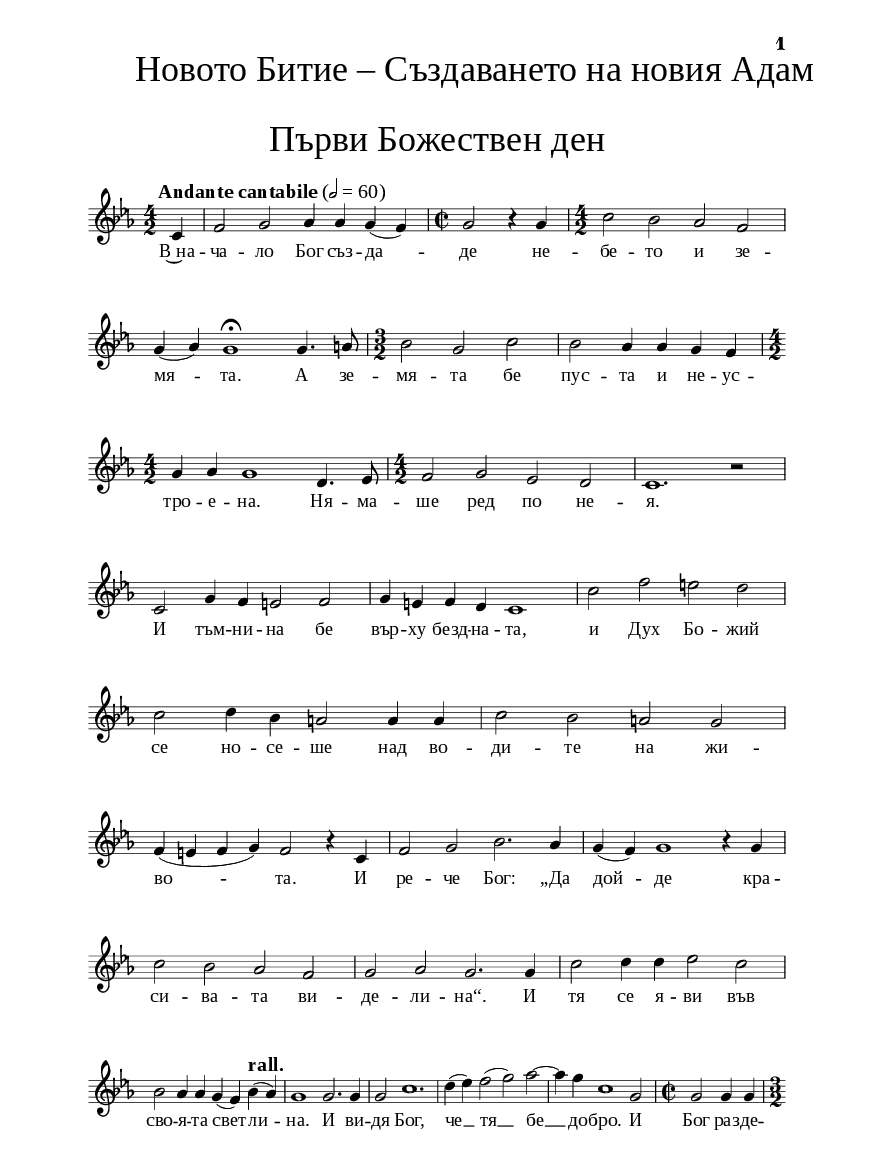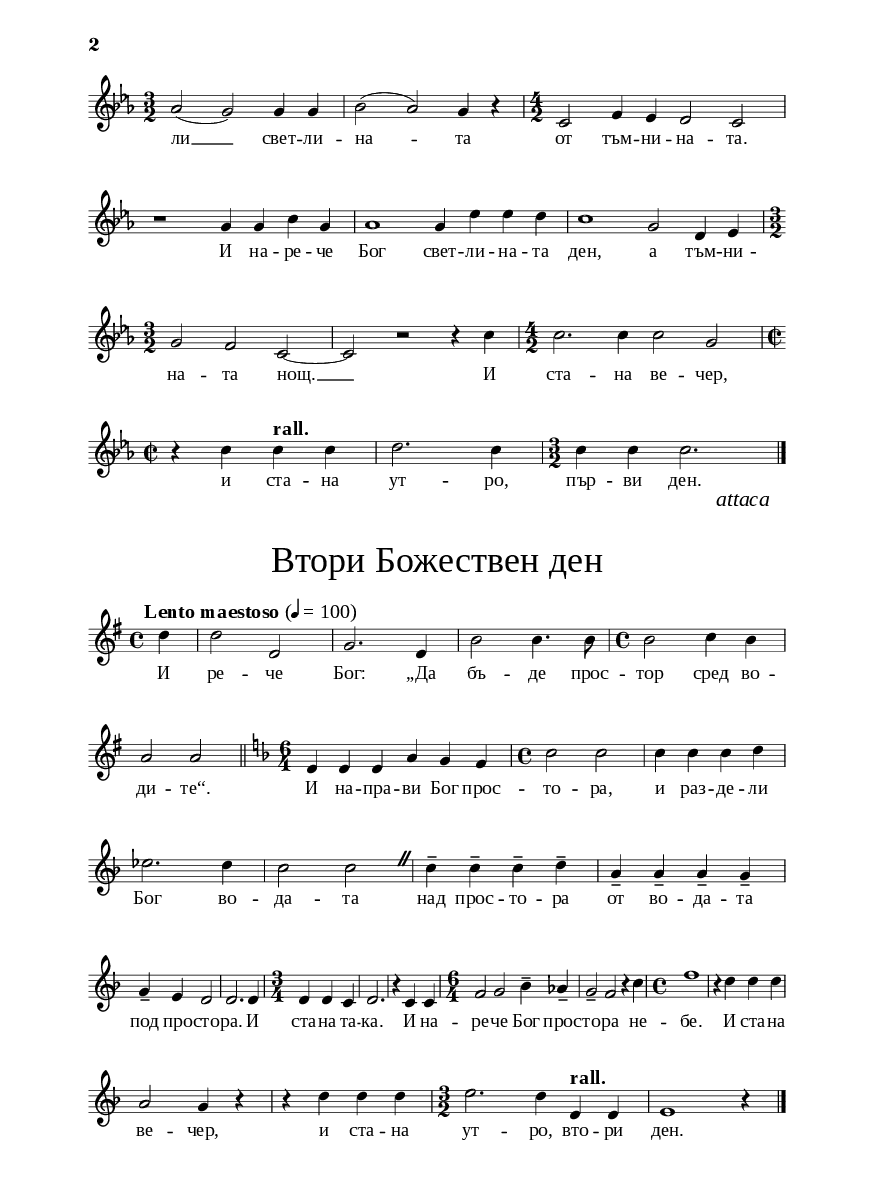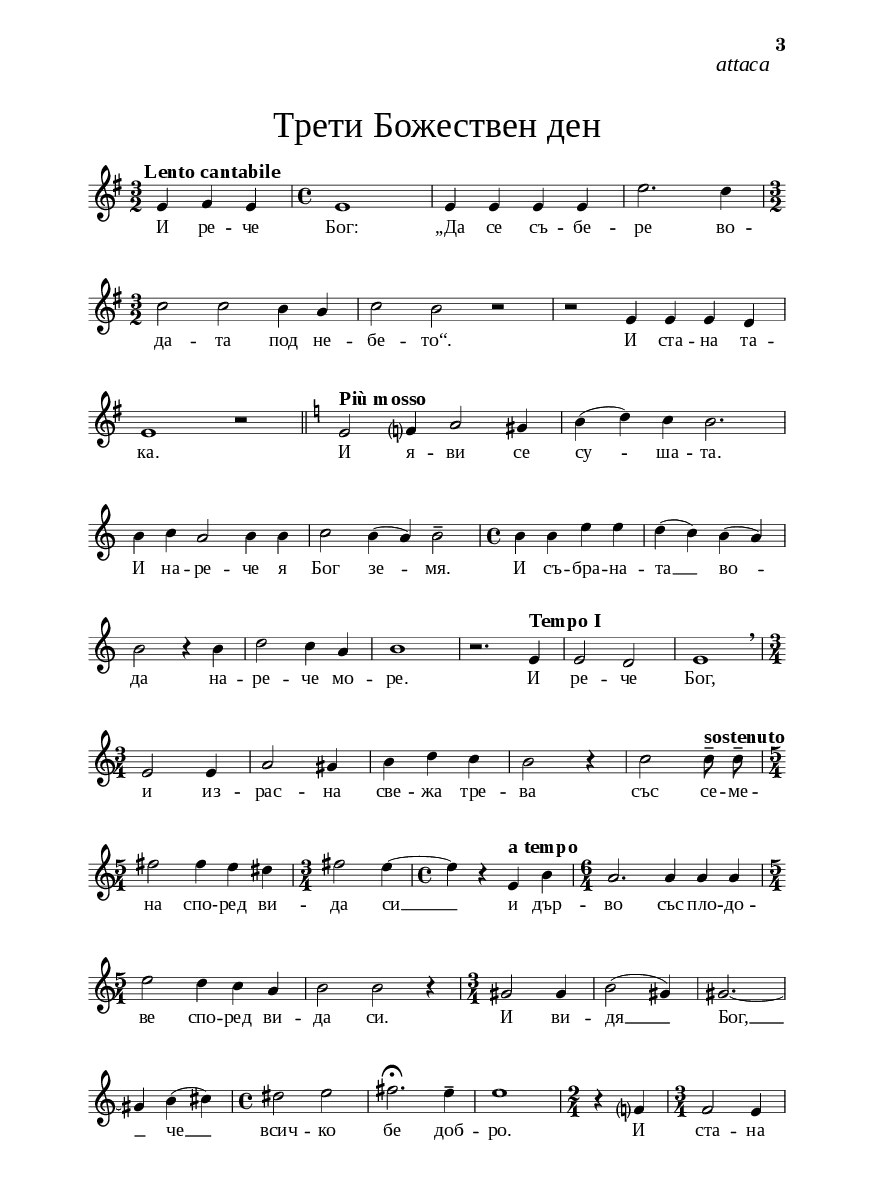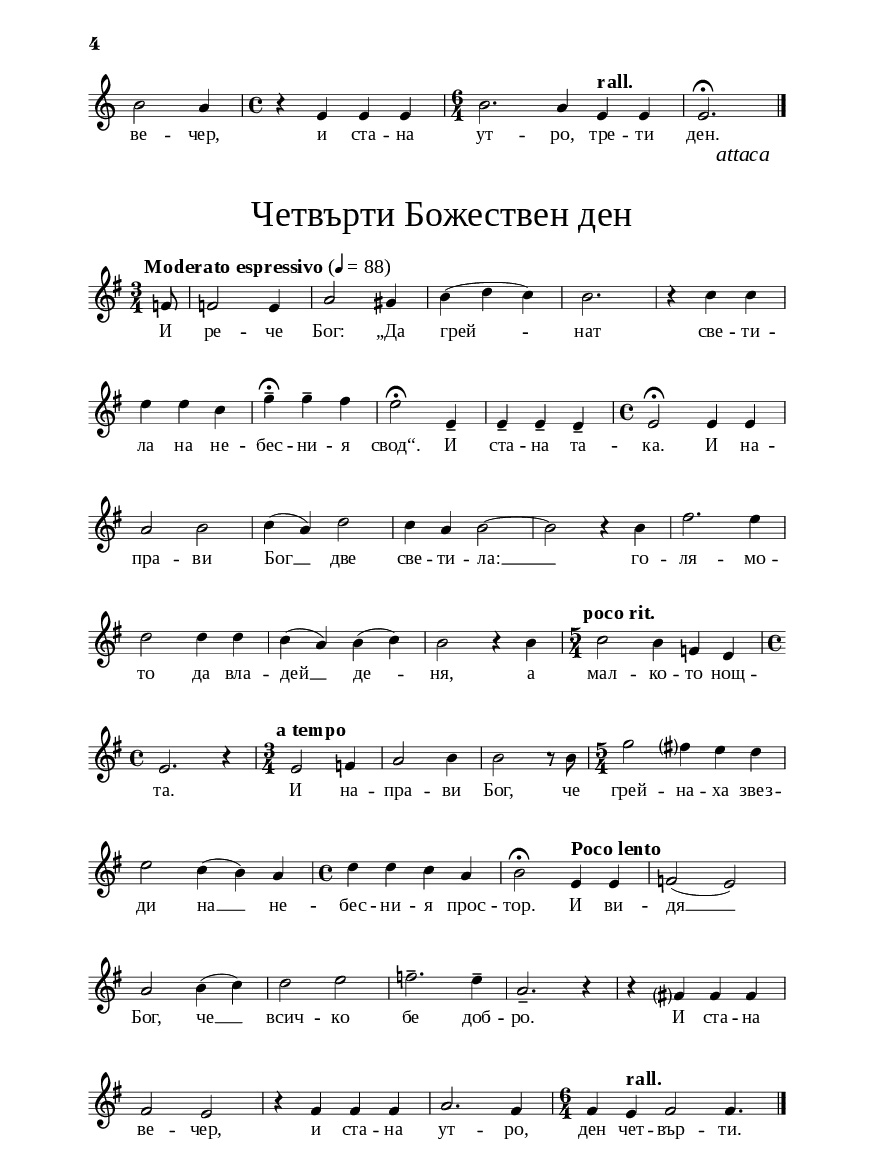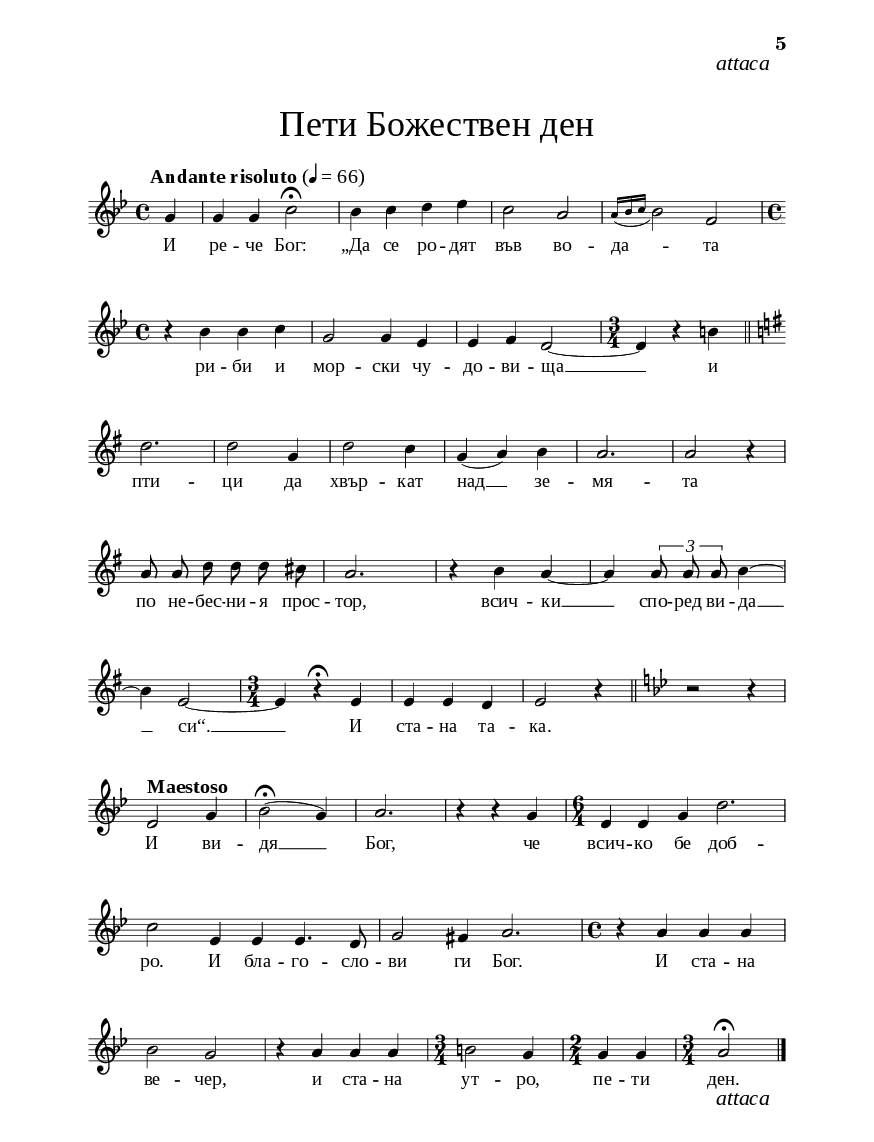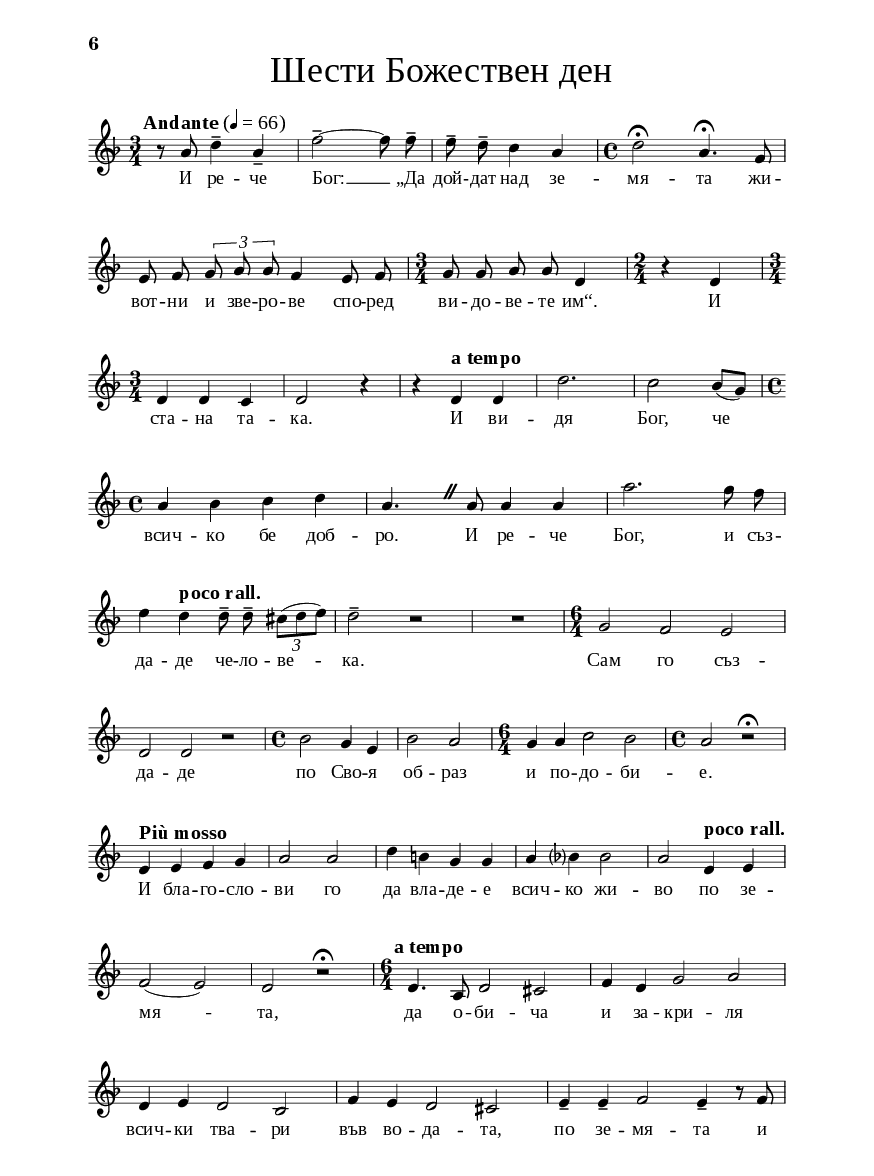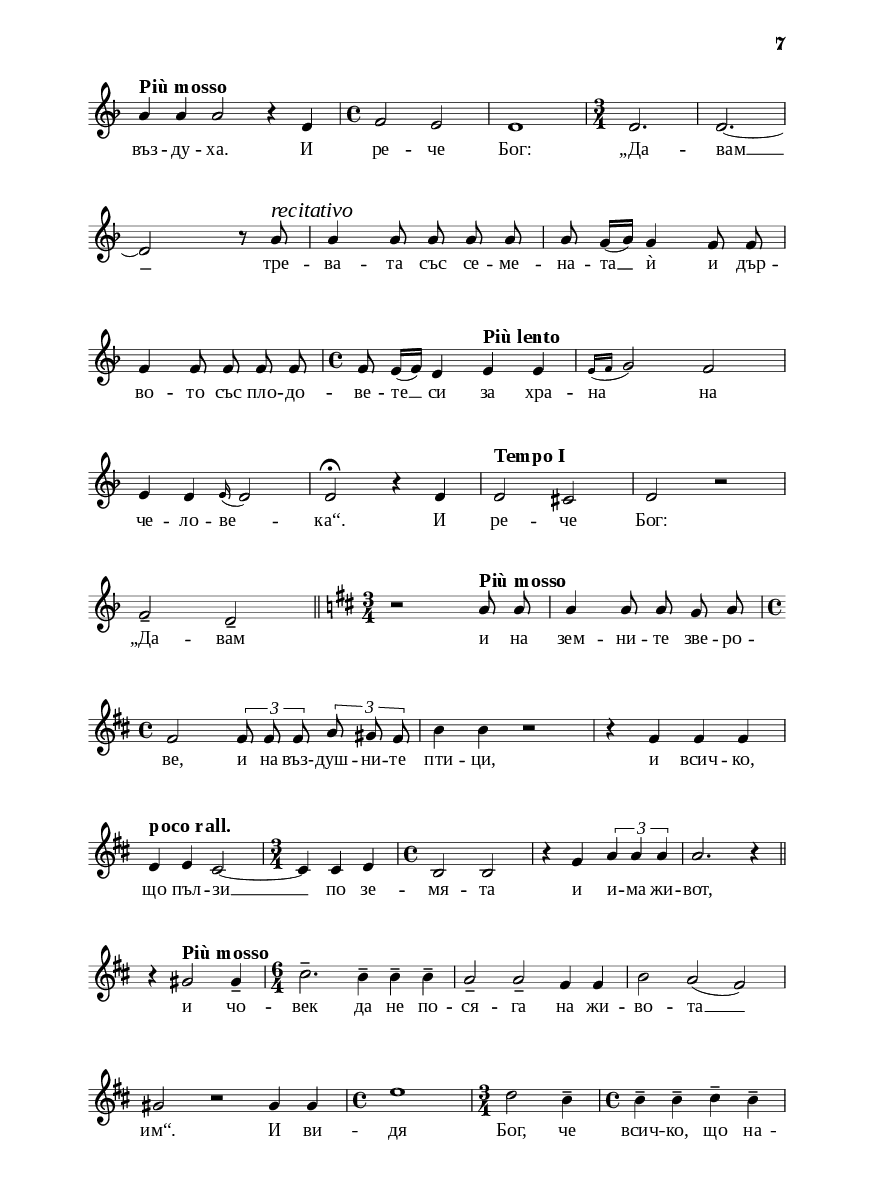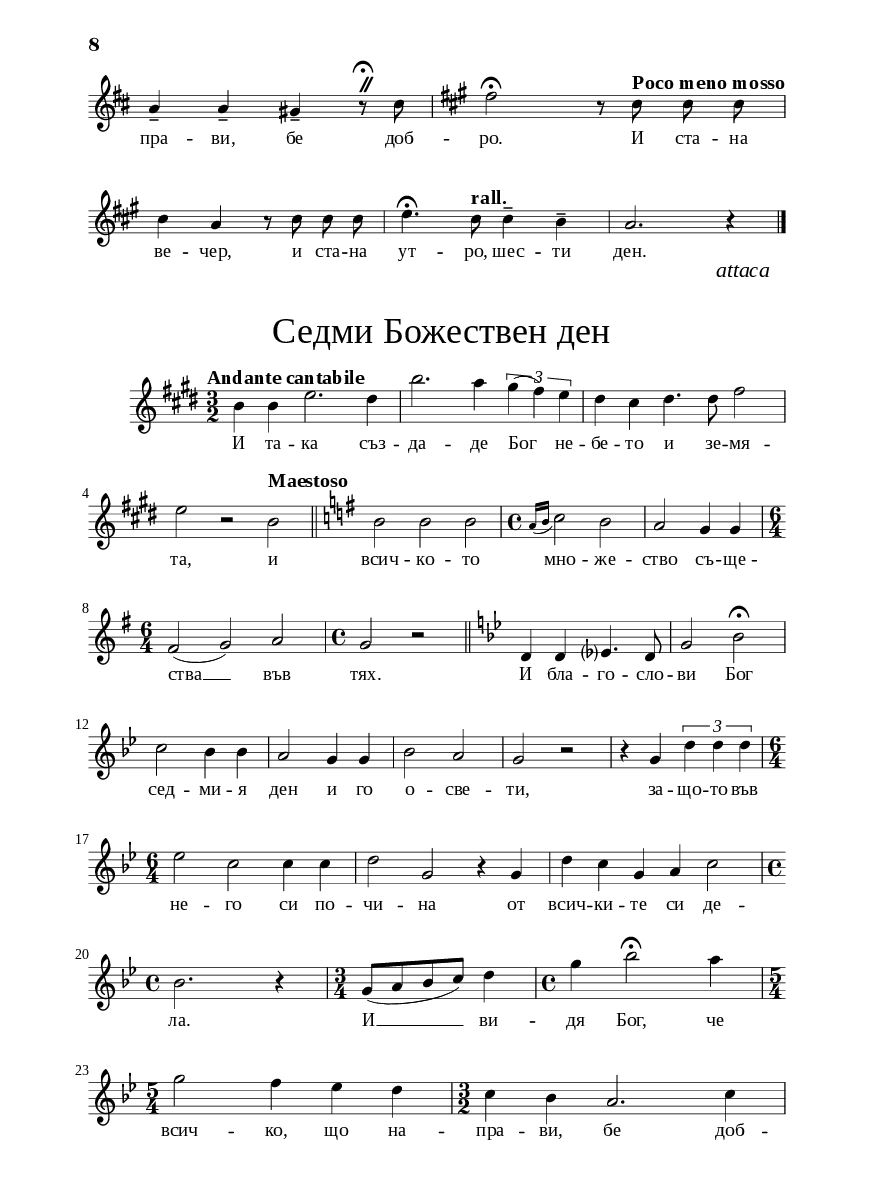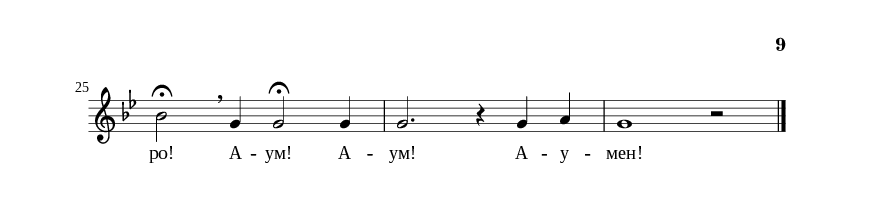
\version "2.24.4"

% include paper part and global functions
\include "include/globals.ily"

\bookpart {
  \label #'ref191
  \tocItem \markup "Новото Битие"
  \label #'ref191_1
  \tocItem \markup "     Първи Божествен ден"
  \include "include/bookpart-paper.ily"
  \markup \center-column \normal-text \fontsize #6.5 {
    \center-align
    \line { \with-link #'ref_desc_18 "     Новото Битие – Създаването на новия Адам" }
    \center-align

    \vspace #-0.1
    \center-align

    \vspace #-0.1
    \center-align
    \hspace #5.1

    \center-align
    \line \fontsize #-3 { " " }
  }
  \score {
      \layout {
        indent = 0.0\cm % remove first line indentation
        ragged-last = ##f % do spread last line to fill the whole space
        \override Staff.BarLine.thick-thickness = #4 %make the end and repeat bars thiner
        \override Score.VoltaBracket.font-size = #-1.7 % make the repeat number fontsize smaller
        

        \context {
          \Score
          \omit BarNumber %remove bar numbers
          \override KeySignature.X-offset = #-1.2 % decrease keysigniture offset
          \override TimeSignature.X-offset = #-1.8 % decrease time signiture offset
          \override MetronomeMark.font-size = #1.5 % increase the tempo fontsize
          \override TupletNumber.font-size = #0.4 % increase the triol number

        } % context

        \context {
          % change staff size
          \Staff
          fontSize = #+0 % affects notes size only
          \override StaffSymbol.staff-space = #(magstep -3)
          \override StaffSymbol.thickness = #0.5
          \override BarLine.hair-thickness = #1
          %\override StaffSymbol.ledger-line-thickness = #'(0 . 0)
        }

        \context {
          % adjust space between staff and lyrics and between the two lyric lines
          \Lyrics
          \override VerticalAxisGroup.nonstaff-relatedstaff-spacing = #'((padding . 1))
          \override VerticalAxisGroup.nonstaff-nonstaff-spacing = #'((minimum-distance . 2))
          includeGraceNotes = ##t
        }
      } % layout

    \new Voice \absolute {
      \clef treble
      \key c \minor
      \time 4/2
      \tempoFunc "Andante cantabile" 2 "60"
      \autoBeamOff
      \partial 4
      c'4 | f'2 g'2
      as'4 as'4 g'4 ( f'4 ) | \time 2/2 g'2 r4 g'4 | % 3
      \time 4/2 c''2 bes'2 as'2 f'2 \break | % 4
      g'4 ( as'4 ) g'1 \fermata g'4. a'8 | % 5
      \time 3/2  bes'2 g'2 c''2 | % 6
      bes'2 as'4 as'4 g'4 f'4 \break | % 7
      \time 4/2  g'4 as'4 g'1 d'4. es'8 | % 8
      \time 4/2  f'2 g'2 es'2 d'2 | % 9
      c'1. r2 \break |
      c'2 g'4 f'4 e'2 f'2 | % 11
      g'4 e'4 f'4 d'4 c'1 | % 12
      c''2 f''2 e''2 d''2 \break | % 13
      c''2 d''4 bes'4 a'2 a'4 a'4 | % 14
      c''2 bes'2 a'2 g'2 \break | % 15
      f'4 ( e'4 f'4 g'4 ) f'2 r4 c'4 | % 16
      f'2 g'2 bes'2. as'4 | % 17
      g'4 ( f'4 ) g'1 r4 g'4 \break | % 18
      c''2 bes'2 as'2 f'2 | % 19
      g'2 as'2 g'2. g'4 |
      c''2 d''4 d''4 es''2 c''2 \break | % 21
      bes'2 as'4 as'4 g'4 ( f'4 )  \tempo "rall." bes'4( as'4 )
      | % 22
      g'1 g'2. g'4 | % 23
      g'2 c''1.  | % 24
      d''4 ( es''4 ) f''2 ( g''2 ) as''2 ~ | % 25
      as''4 g''4 c''1 g'2 | % 26
      \time 2/2  g'2 g'4 g'4 \break | % 27
      \time 3/2  as'2 ( g'2 ) g'4 g'4 | % 28
      bes'2 ( as'2 ) g'4 r4 | % 29
      \time 4/2  c'2 f'4 es'4 d'2 c'2 \break |
      r1 g'4 g'4 c''4 g'4 | % 31
      as'1 g'4 es''4 es''4 d''4 | % 32
      c''1 g'2 d'4 es'4 \break | % 33
      \time 3/2  g'2 f'2 c'2 ~ | % 34
      c'2 r2 r4 c''4 | % 35
      \time 4/2  c''2. c''4 c''2 g'2 \break | % 36
      \time 2/2  r4 c''4 \tempo "rall."  c''4c''4 | % 37
      d''2. c''4 | % 38
      \time 3/2 c''4 c''4 c''2. \bar "|."
    }

    \addlyrics {
      В~на -- ча --
      ло Бог съз -- да -- де не -- бе -- то и зе --
      мя -- та. А зе -- мя -- та бе пус -- та и не
      -- ус -- тро -- е -- на. Ня -- ма -- ше ред по
      не -- я. И тъм -- ни -- на бе вър -- ху безд --
      на -- та, и Дух Бо -- жий се но -- се -- ше
      над во -- ди -- те на жи -- во -- та. И ре --
      че Бог: „Да дой -- де кра -- си -- ва -- та ви
      -- де -- ли -- на“. И тя се я -- ви във сво --
      я -- та свет -- ли -- на. И ви -- дя Бог, че __
      тя __ бе __ до -- бро. И Бог раз -- де -- ли __ свет --
      ли -- на -- та от тъм -- ни -- на -- та. И на --
      ре -- че Бог свет -- ли -- на -- та ден, а тъм
      -- ни -- на -- та нощ. __ И ста -- на ве -- чер, и
      ста -- на ут -- ро, пър -- ви ден.}

      \header {
        title = \titleFunc #'ref_desc_18 "Първи Божествен ден" "Părvi Božestven den"
      }

      \midi{}

    } % score

    \markup \raise #4.5 \override #'(baseline-skip . 2) {
      \column {
        \fill-line \huge \italic { "" "" \concat {"attaca" "   " }}
      }
    }

    \label #'ref192
    \tocItem \markup "     Втори Божествен ден"
    \include "include/bookpart-paper.ily"
    \score {
      \layout {
        indent = 0.0\cm % remove first line indentation
        ragged-last = ##f % do spread last line to fill the whole space
        \override Staff.BarLine.thick-thickness = #4 %make the end and repeat bars thiner
        \override Score.VoltaBracket.font-size = #-1.7 % make the repeat number fontsize smaller
        

        \context {
          \Score
          \omit BarNumber %remove bar numbers
          \override KeySignature.X-offset = #-1.2 % decrease keysigniture offset
          \override TimeSignature.X-offset = #-1.8 % decrease time signiture offset
          \override MetronomeMark.font-size = #1.5 % increase the tempo fontsize
          \override TupletNumber.font-size = #0.4 % increase the triol number

        } % context

        \context {
          % change staff size
          \Staff
          fontSize = #+0 % affects notes size only
          \override StaffSymbol.staff-space = #(magstep -3)
          \override StaffSymbol.thickness = #0.5
          \override BarLine.hair-thickness = #1
          %\override StaffSymbol.ledger-line-thickness = #'(0 . 0)
        }

        \context {
          % adjust space between staff and lyrics and between the two lyric lines
          \Lyrics
          \override VerticalAxisGroup.nonstaff-relatedstaff-spacing = #'((padding . 1))
          \override VerticalAxisGroup.nonstaff-nonstaff-spacing = #'((minimum-distance . 2))
          includeGraceNotes = ##t
        }
      } % layout

      \new Voice \absolute {
        \clef treble
        \key g \major
        \time 4/4
        \tempoFunc "Lento maestoso" 4 "100"
        \autoBeamOff
        \partial 4  d''4 | % 2
        d''2 d'2 | % 3
        g'2. d'4 | % 4
        b'2 b'4. b'8 | % 5
        \time 4/4 b'2 c''4 b'4 \break | % 6
        a'2 a'2 \bar "||"
        | % 7
        \time 6/4  | % 7
        \key d \minor
        d'4 d'4 d'4 a'4 g'4
        f'4 | % 8
        \time 4/4  | % 8
        c''2 c''2 | % 9
        c''4 c''4 c''4 d''4 \break|
        es''2. d''4  | % 11
        c''2 c''2 \caesura | % 12
        c''4 -- c''4 -- c''4 -- d''4
        -- | % 13
        a'4 -- a'4 -- a'4 -- g'4 -- \break | % 14
        g'4 -- e'4 d'2 | % 15
        d'2. d'4  | % 16
        \time 3/4  | % 16
        d'4 d'4 c'4 | % 17
        d'2. | % 18
        r4 c'4 c'4 | % 19
        \time 6/4  | % 19
        f'2 g'2 bes'4 -- as'4 -- |

        g'2 -- f'2 r4 c''4 | % 21
        \time 4/4  | % 21
        f''1  | % 22
        r4 d''4 d''4 d''4 \break | % 23
        a'2 g'4 r4 | % 24
        r4 d''4 d''4 d''4 | % 25
        \time 3/2  | % 25
        e''2. d''4 \tempo "rall." d'4
        d'4 | % 26
        e'1 r4 \bar "|."
      }

      \addlyrics {
        И
        ре -- че Бог: „Да бъ -- де прос --
        тор сред во -- ди -- те“. И на --
        пра -- ви Бог прос -- то -- ра, и
        раз -- де -- ли Бог во -- да -- та
        над прос -- то -- ра от во -- да --
        та под про -- сто -- ра. И ста --
        на та -- ка. И на -- ре -- че Бог
        прос -- то -- ра не -- бе. И ста --
        на ве -- чер, и ста -- на ут -- ро,
        вто -- ри ден.}

        \header {
          title = \titleFunc #'ref_desc_18 "Втори Божествен ден" "Vtori Božestven den"
        }

        \midi{}

      } % score

      \markup \raise #4.5 \override #'(baseline-skip . 2) {
        \column {
          \fill-line \huge \italic { "" "" \concat {"attaca" "   " }}
        }
      }

      \label #'ref193
      \tocItem \markup "     Трети Божествен ден"
      \include "include/bookpart-paper.ily"
      \score {
      \layout {
        indent = 0.0\cm % remove first line indentation
        ragged-last = ##f % do spread last line to fill the whole space
        \override Staff.BarLine.thick-thickness = #4 %make the end and repeat bars thiner
        \override Score.VoltaBracket.font-size = #-1.7 % make the repeat number fontsize smaller
        

        \context {
          \Score
          \omit BarNumber %remove bar numbers
          \override KeySignature.X-offset = #-1.2 % decrease keysigniture offset
          \override TimeSignature.X-offset = #-1.8 % decrease time signiture offset
          \override MetronomeMark.font-size = #1.5 % increase the tempo fontsize
          \override TupletNumber.font-size = #0.4 % increase the triol number

        } % context

        \context {
          % change staff size
          \Staff
          fontSize = #+0 % affects notes size only
          \override StaffSymbol.staff-space = #(magstep -3)
          \override StaffSymbol.thickness = #0.5
          \override BarLine.hair-thickness = #1
          %\override StaffSymbol.ledger-line-thickness = #'(0 . 0)
        }

        \context {
          % adjust space between staff and lyrics and between the two lyric lines
          \Lyrics
          \override VerticalAxisGroup.nonstaff-relatedstaff-spacing = #'((padding . 1))
          \override VerticalAxisGroup.nonstaff-nonstaff-spacing = #'((minimum-distance . 2))
          includeGraceNotes = ##t
        }
      } % layout

        \new Voice \absolute {
          \clef treble
          \key e \minor
          \time 3/2
          \tempo "Lento cantabile"
          \autoBeamOff
          \partial 2.
          e'4  fis'4
          e'4 | % 2
          \time 4/4  | % 2
          e'1 | % 3
          e'4  e'4  e'4  e'4 | % 4
          e''2. d''4 \break  | % 5
          \time 3/2   | % 5
          c''2 c''2 b'4  a'4 | % 6
          c''2 b'2 r2 | % 7
          r2  e'4  e'4  e'4  d'4 \break | % 8
          e'1 r2 \bar "||"
          \key a \minor | % 9
          \tempo "Più mosso"e'2 f'?4  a'2
          gis'4 |
          b'4 ( d''4 ) c''4 b'2. \break | % 11
          b'4 c''4  a'2 b'4 b'4
          | % 12
          c''2 b'4 (  a'4 ) b'2 -- | % 13
          \time 4/4  | % 13
          b'4 b'4 e''4 e''4 | % 14
          d''4 ( c''4 ) b'4 (  a'4 )
          \break | % 15
          b'2 r4 b'4 | % 16
          d''2 c''4  a'4 | % 17
          b'1 | % 18
          r2.  \tempo "Tempo I" e'4 | % 19
          e'2  d'2 |
          e'1 \breathe  \break | % 21
          \time 3/4  | % 21
          e'2  e'4  | % 22
          a'2  gis'4 | % 23
          b'4 d''4 c''4 | % 24
          b'2 r4 | % 25
          c''2 \tempo"sostenuto" c''8 --
          c''8 -- \break | % 26
          \time 5/4  | % 26
          fis''2 fis''4 e''4 dis''4 | % 27
          \time 3/4  | % 27
          fis''2 e''4 ~ | % 28
          \time 4/4  | % 28
          e''4 r4  \tempo"a tempo"e'4
          b'4 | % 29
          \time 6/4  | % 29
          a'2.  a'4  a'4  a'4 \break |
          \time 5/4  |
          e''2 d''4 c''4  a'4  | % 31
          b'2 b'2 r4 | % 32
          \time 3/4  | % 32
          gis'2  gis'4 | % 33
          b'2 (  gis'4 ) | % 34
          gis'2. ~ \break | % 35
          gis'4 b'4 ( cis''4 ) | % 36
          \time 4/4  | % 36
          dis''2 e''2  | % 37
          fis''2. ^\fermata e''4 -- | % 38
          e''1 | % 39
          \time 2/4  | % 39
          r4  f'?4 |
          \time 3/4  |
          f'2  e'4 \break | % 41
          b'2  a'4 | % 42
          \time 4/4  | % 42
          r4  e'4  e'4  e'4 | % 43
          \time 6/4  | % 43
          b'2.  a'4   % 44
          \tempo"rall."e'4 e'4 | e'2. \fermata
          \bar "|."
        }

        \addlyrics {
          И
          ре -- че Бог: „Да се съ -- бе --
          ре во -- да -- та под не -- бе --
          то“. И ста -- на та -- ка. И я --
          ви се су -- ша -- та. И на --
          ре -- че я Бог зе -- мя. И съ
          -- бра -- на -- та __  во -- да на
          -- ре -- че мо -- ре. И ре -- че
          Бог, и из -- рас -- на све -- жа
          тре -- ва със се -- ме -- на "спо-" --
          ред ви -- да си __  и дър -- во
          със пло -- до -- ве спо -- ред ви --
          да си. И ви -- дя __  Бог, __ че __
          всич -- ко бе доб -- ро. И ста
          -- на ве -- чер, и ста -- на ут --
          ро, тре -- ти ден.}

          \header {
            title = \titleFunc #'ref_desc_18 "Трети Божествен ден" "Treti Božestven den"
          }

          \midi{}

        } % score

        \markup \raise #4.5 \override #'(baseline-skip . 2) {
          \column {
            \fill-line \huge \italic { "" "" \concat {"attaca" "   " }}
          }
        }

        \label #'ref194
        \tocItem \markup "     Четвърти Божествен ден"
        \include "include/bookpart-paper.ily"
        \score {
      \layout {
        indent = 0.0\cm % remove first line indentation
        ragged-last = ##f % do spread last line to fill the whole space
        \override Staff.BarLine.thick-thickness = #4 %make the end and repeat bars thiner
        \override Score.VoltaBracket.font-size = #-1.7 % make the repeat number fontsize smaller
        

        \context {
          \Score
          \omit BarNumber %remove bar numbers
          \override KeySignature.X-offset = #-1.2 % decrease keysigniture offset
          \override TimeSignature.X-offset = #-1.8 % decrease time signiture offset
          \override MetronomeMark.font-size = #1.5 % increase the tempo fontsize
          \override TupletNumber.font-size = #0.4 % increase the triol number

        } % context

        \context {
          % change staff size
          \Staff
          fontSize = #+0 % affects notes size only
          \override StaffSymbol.staff-space = #(magstep -3)
          \override StaffSymbol.thickness = #0.5
          \override BarLine.hair-thickness = #1
          %\override StaffSymbol.ledger-line-thickness = #'(0 . 0)
        }

        \context {
          % adjust space between staff and lyrics and between the two lyric lines
          \Lyrics
          \override VerticalAxisGroup.nonstaff-relatedstaff-spacing = #'((padding . 1))
          \override VerticalAxisGroup.nonstaff-nonstaff-spacing = #'((minimum-distance . 2))
          includeGraceNotes = ##t
        }
      } % layout

          \new Voice \absolute {
            \clef treble
            \key e \minor
            \time 3/4
            \tempoFunc "Moderato espressivo" 4 "88"
            \autoBeamOff
            \partial 8
            f'8  | % 2
            f'2  e'4 | % 3
            a'2  gis'4 | % 4
            b'4 ( d''4 c''4 ) | % 5
            b'2. | % 6
            r4 c''4 c''4 \break  | % 7
            e''4 e''4 c''4 | % 8
            g''4 ^\fermata -- g''4 -- fis''4
            | % 9
            e''2 ^\fermata  e'4 -- |
            e'4 --  e'4 --  d'4 -- | % 11
            \time 4/4  | % 11
            e'2 ^\fermata  e'4  e'4 \break | % 12
            a'2 b'2 | % 13
            c''4 (  a'4 ) d''2 | % 14
            c''4  a'4 b'2 ~ | % 15
            b'2 r4 b'4 | % 16
            fis''2. e''4 \break  | % 17
            d''2 d''4 d''4 | % 18
            c''4 (  a'4 ) b'4 ( c''4 ) | % 19
            b'2 r4 b'4 |
            \time 5/4  |
            \tempo"poco rit." c''2 b'4
            f'4  d'4 \break | % 21
            \time 4/4  | % 21
            e'2. r4 | % 22
            \time 3/4  | % 22
            \tempo"a tempo"e'2 f'4 | % 23
            a'2 b'4 | % 24
            b'2 r8 b'8 | % 25
            \time 5/4  | % 25
            g''2 fis''?4 e''4 d''4 \break  | % 26
            e''2 c''4 ( b'4 )  a'4 | % 27
            \time 4/4  | % 27
            d''4 d''4 c''4  a'4 | % 28
            b'2 ^\fermata \tempo"Poco lento" e'4
            e'4 | % 29
            f'2 (  e'2 ) \break |
            a'2 b'4 ( c''4 ) | % 31
            d''2 e''2 | % 32
            f''2. -- e''4 --  | % 33
            a'2. -- r4 | % 34
            r4  fis'?4  fis'4  fis'4 \break | % 35
            fis'2  e'2 | % 36
            r4  fis'4  fis'4  fis'4 | % 37
            a'2.  fis'4 | % 38
            \time 6/4  | % 38
            fis'4  \tempo "rall." e'4  fis'2
            fis'4. \bar "|."
          }

          \addlyrics {
            И
            ре -- че Бог: „Да грей --
            нат све -- ти -- ла на не -- бес --
            ни -- я свод“. И ста -- на та --
            ка. И на -- пра -- ви Бог __  две
            све -- ти -- ла: __  го -- ля -- мо --
            то да вла -- дей __  де -- ня,
            а мал -- ко -- то нощ -- та. И на --
            пра -- ви Бог, че грей -- на -- ха
            звез -- ди на __  не -- бес -- ни --
            я прос -- тор. И ви -- дя __  Бог,
            че __  всич -- ко бе доб -- ро. И
            ста -- на ве -- чер, и ста -- на
            ут -- ро, ден чет -- вър -- ти.}

            \header {
              title = \titleFunc #'ref_desc_18 " Четвърти Божествен ден" "Četvărti Božestven den"
            }

            \midi{}

          } % score

          \markup \raise #4.5 \override #'(baseline-skip . 2) {
            \column {
              \fill-line \huge \italic { "" "" \concat {"attaca" "   " }}
            }
          }

          \label #'ref195
          \tocItem \markup "     Пети Божествен ден "
          \include "include/bookpart-paper.ily"
          \score {
      \layout {
        indent = 0.0\cm % remove first line indentation
        ragged-last = ##f % do spread last line to fill the whole space
        \override Staff.BarLine.thick-thickness = #4 %make the end and repeat bars thiner
        \override Score.VoltaBracket.font-size = #-1.7 % make the repeat number fontsize smaller
        

        \context {
          \Score
          \omit BarNumber %remove bar numbers
          \override KeySignature.X-offset = #-1.2 % decrease keysigniture offset
          \override TimeSignature.X-offset = #-1.8 % decrease time signiture offset
          \override MetronomeMark.font-size = #1.5 % increase the tempo fontsize
          \override TupletNumber.font-size = #0.4 % increase the triol number

        } % context

        \context {
          % change staff size
          \Staff
          fontSize = #+0 % affects notes size only
          \override StaffSymbol.staff-space = #(magstep -3)
          \override StaffSymbol.thickness = #0.5
          \override BarLine.hair-thickness = #1
          %\override StaffSymbol.ledger-line-thickness = #'(0 . 0)
        }

        \context {
          % adjust space between staff and lyrics and between the two lyric lines
          \Lyrics
          \override VerticalAxisGroup.nonstaff-relatedstaff-spacing = #'((padding . 1))
          \override VerticalAxisGroup.nonstaff-nonstaff-spacing = #'((minimum-distance . 2))
          includeGraceNotes = ##t
        }
      } % layout

            \new Voice \absolute {
              \clef treble
              \key g \minor
              \time 4/4
              \tempoFunc "Andante risoluto" 4 "66"
              \autoBeamOff
              \partial 4
              g'4
              | % 146
              g'4 g'4 c''2 ^\fermata | % 147
              bes'4  c''4  d''4  es''4 | % 148
              c''2 a'2 | % 149
              \acciaccatura {  a'16 [ bes' c''] } bes'2 f'2 |
              \time 4/4
              r4  bes'4  bes'4  c''4 | % 151
              g'2 g'4 es'4 | % 152
              es'4 f'4 d'2 ~ | % 153
              \time 3/4  | % 153
              d'4 r4  b'4 \bar "||"
              \break | % 154
              \key g \major | % 154
              d''2. | % 155
              d''2 g'4 | % 156
              d''2  c''4 | % 157
              g'4 ( a'4 )  b'4 | % 158
              a'2. | % 159
              a'2 r4 \break |
              a'8 a'8  d''8  d''8  d''8
              cis''8 | % 161
              a'2. | % 162
              r4  b'4 a'4 ~ | % 163
              a'4 %\once \omit TupletBracket
              \times 2/3  {
                a'8 a'8 a'8
              }
              b'4 ~ \break | % 164
              b'4 e'2 ~  | % 165
              \time 3/4 e'4 r4 ^\fermata e'4 | % 166
              e'4 e'4 d'4 | % 167
              e'2 r4 \bar "||"
              \key bes \major | % 168
              r2 r4 | \break % 169
              \tempo "Maestoso" d'2 g'4 |

              bes'2 ( ^\fermata g'4 ) | % 171
              a'2. | % 172
              r4 r4 g'4 | % 173
              \time 6/4  | % 173
              d'4 d'4 g'4  d''2. \break | % 174
              c''2 es'4 es'4 es'4. d'8 | % 175
              g'2 fis'4 a'2. | % 176
              \time 4/4  | % 176
              r4 a'4 a'4 a'4 | \break % 177
              bes'2 g'2 | % 178
              r4 a'4 a'4 a'4 | % 179
              \time 3/4  | % 179
              b'2 g'4 |
              \time 2/4  |
              g'4 g'4 | % 181
              \time 3/4 | % 181
              a'2 \fermata \bar "|."
            }

            \addlyrics {
              И ре -- че Бог:
              „Да се ро -- дят във во --
              да -- та ри -- би и мор -- ски
              чу -- до -- ви -- ща __  и пти -- ци
              да хвър -- кат над __  зе -- мя --
              та по не -- бес -- ни -- я прос --
              тор, всич -- ки __  "спо-" -- ред ви --
              да __ си“. __  И ста -- на та --
              ка. И ви -- дя __  Бог, че всич --
              ко бе доб -- ро. И бла -- го --
              сло -- ви ги Бог. И ста -- на ве
              -- чер, и ста -- на ут -- ро, пе --
              ти ден.}

              \header {
                title = \titleFunc #'ref_desc_18 "Пети Божествен ден" "Peti Božestven den"
              }

              \midi{}

            } % score

            \markup \raise #4.5 \override #'(baseline-skip . 2) {
              \column {
                \fill-line \huge \italic { "" "" \concat {"attaca" "   " }}
              }
            }


            \label #'ref195
            \tocItem \markup "     Шести Божествен ден "

            \include "include/bookpart-paper.ily"
            \score {
      \layout {
        indent = 0.0\cm % remove first line indentation
        ragged-last = ##f % do spread last line to fill the whole space
        \override Staff.BarLine.thick-thickness = #4 %make the end and repeat bars thiner
        \override Score.VoltaBracket.font-size = #-1.7 % make the repeat number fontsize smaller
        

        \context {
          \Score
          \omit BarNumber %remove bar numbers
          \override KeySignature.X-offset = #-1.2 % decrease keysigniture offset
          \override TimeSignature.X-offset = #-1.8 % decrease time signiture offset
          \override MetronomeMark.font-size = #1.5 % increase the tempo fontsize
          \override TupletNumber.font-size = #0.4 % increase the triol number

        } % context

        \context {
          % change staff size
          \Staff
          fontSize = #+0 % affects notes size only
          \override StaffSymbol.staff-space = #(magstep -3)
          \override StaffSymbol.thickness = #0.5
          \override BarLine.hair-thickness = #1
          %\override StaffSymbol.ledger-line-thickness = #'(0 . 0)
        }

        \context {
          % adjust space between staff and lyrics and between the two lyric lines
          \Lyrics
          \override VerticalAxisGroup.nonstaff-relatedstaff-spacing = #'((padding . 1))
          \override VerticalAxisGroup.nonstaff-nonstaff-spacing = #'((minimum-distance . 2))
          includeGraceNotes = ##t
        }
      } % layout

              \new Voice \absolute {
                \clef treble
                \key d \minor
                \time 3/4
                \tempoFunc "Andante" 4 "66"
                \autoBeamOff
                r8 a'8  d''4 -- a'4 --
                | % 183
                f''2 ~ --  f''8  f''8 -- | % 184
                e''8 --  d''8 --  c''4 a'4 | % 185
                \time 4/4  | % 185
                d''2 ^\fermata a'4. ^\fermata f'8 \break | % 186
                e'8 f'8
                \times 2/3  {
                  g'8  a'8 a'8
                }
                f'4 e'8 f'8 | % 187
                \time 3/4  | % 187
                g'8 g'8 a'8 a'8 d'4 | % 188
                \time 2/4  | % 188
                r4 d'4  \break | % 189
                \time 3/4  | % 189
                d'4 d'4 c'4 |
                d'2 r4 | % 191
                r4 \tempo "a tempo" d'4  d'4 | % 192
                d''2. | % 193
                c''2 bes'8 ( [ g'8 ) ] \break | % 194
                \time 4/4  | % 194
                a'4  bes'4  c''4  d''4  | % 195
                a'4.\caesura a'8 a'4 a'4 | % 196
                a''2.  g''8 f''8 \break | % 197
                e''4 \tempo "poco rall." d''4
                d''8 --  d''8 -- \once \omit TupletBracket
                \times 2/3  {
                  cis''8 ( [  d''8  e''8 ) ]
                } |
                d''2  -- r2 | % 199
                R1 |
                \time 6/4  |
                g'2 f'2 e'2 \break | % 201
                d'2 d'2 r2  | % 202
                \time 4/4  | % 202
                bes'2 g'4 e'4 | % 203
                bes'2 a'2 | % 204
                \time 6/4  | % 204
                g'4 a'4  c''2  bes'2 | % 205
                \time 4/4  | % 205
                a'2 r2 ^\fermata \break | % 206
                \tempo"Più mosso" d'4 e'4 f'4
                g'4 | % 207
                a'2 a'2 | % 208
                d''4  b'4 g'4 g'4 | % 209
                a'4  bes'?4  bes'2 |
                a'2 \tempo"poco rall." d'4 e'4 \break  | % 211
                f'2 ( e'2 ) | % 212
                d'2 r2 ^\fermata | % 213
                \time 6/4  | % 213
                \tempo "a tempo" d'4. a8 d'2
                cis'2 | % 214
                f'4 d'4 g'2 a'2 \break | % 215
                d'4 e'4 d'2 bes2 | % 216
                f'4 e'4 d'2 cis'2 | % 217
                e'4 -- e'4 -- f'2 e'4 -- r8
                f'8 \break | % 218
                \tempo "Più mosso" a'4 a'4 a'2 r4
                d'4 | % 219
                \time 4/4  | % 219
                f'2 e'2 |
                d'1  | % 221
                \time 3/4  | % 221
                d'2. | % 222
                d'2. ~ \break | % 223
                d'2 r8  a'8^\markup{\huge \italic { recitativo } } | % 224
                a'4 a'8 a'8 a'8 a'8 | % 225
                a'8 g'16 ( [ a'16 ) ] g'4 f'8
                f'8 \break | % 226
                f'4 f'8 f'8 f'8 f'8  | % 227
                \time 4/4  | % 227
                f'8 e'16 ( [ f'16 ) ] d'4 \tempo"Più lento" e'4  e'4 |
                \grace { e'16 [ ( f' ]  } g'2 ) f'2 | \break
                e'4 d' \grace {
                  e'16 (
                } d'2 ) |
                d'2 \fermata r4 d'4 |
                \tempo"Tempo I" d'2 cis'2 | % 232
                d'2 r2 | \break % 233
                f'2 -- d'2 -- |  \bar "||"  % 234
                \time 3/4  | % 234
                \key d \major r2 \tempo"Più mosso" a'8 a'8  | % 235
                a'4 a'8 a'8 g'8 a'8  | % 236
                \time 4/4  | \break  % 236
                fis'2
                \times 2/3  {
                  fis'8  fis'8 fis'8
                }
                \times 2/3  {
                  a'8  gis'8 fis'8
                }
                |  % 237
                b'4  b'4 r2  | % 238
                r4 fis'4 fis'4 fis'4  | \break % 239
                \tempo "poco rall." d'4 e'4 cis'2~ |
                \time 3/4  |
                cis'4 cis'4 d'4 |  % 241
                \time 4/4  | % 241
                b2 b2 |  % 242
                r4 fis'4 \times 2/3 {
                  a'4 a'4 a'4
                }
                | % 243
                a'2. r4 | \bar "||" \break % 244
                r4 \tempo "Più mosso" gis'2 gis'4 -- |  % 245
                \time 6/4  | % 245
                cis''2. --  b'4 --  b'4 --  b'4
                -- |  % 246
                a'2 -- a'2 -- fis'4 fis'4
                | % 247
                b'2 a'2 ( fis'2 )  |  \break % 248
                gis'2 r2 gis'4 gis'4 | % 249
                \time 4/4  | % 249
                e''1 |
                \time 3/4  |
                d''2  b'4 -- | % 251
                \time 4/4  | % 251
                b'4 --  b'4 --  cis''4 --  b'4
                -- | \break  % 252
                a'4 -- a'4 -- gis'4 -- r8
                ^\markup {
                  \musicglyph #"scripts.caesura.straight"
                }
                ^\fermata
                cis''8  |  % 253
                \key a \major
                fis''2 ^\fermata r8  \tempo"Poco meno mosso" cis''8
                cis''8  cis''8 | \break % 254
                cis''4 a'4 r8  cis''8  cis''8
                cis''8 | % 255
                e''4. ^\fermata  \tempo"rall." cis''8
                cis''4 --  b'4 -- | % 256
                a'2. r4 \bar "|."


              }
              \addlyrics {
                И ре -- че Бог: __  „Да
                "дой-" -- дат над зе -- мя -- та жи --
                вот -- ни и зве -- ро -- ве спо --
                ред ви -- до -- ве -- те им“. И
                ста -- на та -- ка. И ви -- дя Бог,
                че  всич -- ко бе доб -- ро. И
                ре -- че Бог, и съз -- да -- де че
                -- ло -- ве --  ка. Сам го съз
                -- да -- де по Сво -- я об -- раз и
                по -- до -- би -- е. И бла -- го --
                сло -- ви го да вла -- де -- е
                всич -- ко жи -- во по зе -- мя
                -- та, да о -- би -- ча и за --
                кри -- ля всич -- ки тва -- ри във
                во -- да -- та, по зе -- мя -- та и
                въз -- ду -- ха. И ре -- че Бог:
                „Да -- вам  __ тре -- ва -- та
                със се -- ме -- на -- та __  ѝ и
                дър -- во -- то със пло -- до -- ве
                -- те __  си за хра --
                на на че -- ло --  ве -- ка“. И ре --
                че Бог: „Да -- вам и на зем --
                ни -- те зве -- ро -- ве, и на "въз-"
                -- душ -- ни -- те пти -- ци, и всич
                -- ко, що пъл -- зи __ по зе -- мя
                -- та и и -- ма жи -- вот, и чо --
                век да не по -- ся -- га на жи --
                во -- та __ им“. И ви -- дя Бог,
                че всич -- ко, що на -- пра -- ви,
                бе доб -- ро. И ста -- на ве --
                чер, и ста -- на ут -- ро, шес --
                ти ден.
              }

              \header {
                title = \titleFunc #'ref_desc_18 " Шести Божествен ден" "Šesti Božestven den"
              }

              \midi{}

            } % score

            \markup \raise #4.5 \override #'(baseline-skip . 2) {
              \column {
                \fill-line \huge \italic { "" "" \concat {"attaca" "   " }}
              }
            }

            \label #'ref199
            \tocItem \markup "     Седми Божествен ден"
            \include "include/bookpart-paper.ily"
            \score {
              \include "include/score-layout.ily"

              \new Voice \absolute {
                \clef treble
                \key e \major
                \time 3/2
                \tempo "Andante cantabile"
                \autoBeamOff
                b'4  b'4 e''2.  dis''4 | % 258
                b''2.  a''4 \tupletUp  \times 2/3 {
                  \once \override Slur.positions = #'(1 . 1) gis''4 (  fis''4 )  e''4
                }
                | % 259
                dis''4  cis''4  dis''4.  dis''8
                fis''2 \break |
                e''2 r2   \tempo "Maestoso" b'2  \bar
                "||"
                \key g \major | % 261
                b'2  b'2  b'2 | % 262
                \time 4/4  |

                \grace { a'16 ([b'16] } c''2) b'2 | a'2 g'4 g'4 | \break

                \time 6/4  | % 264
                fis'2 ( g'2 ) a'2 | % 265
                \time 4/4  | % 265
                g'2 r2 \bar "||"
                \key g \minor | % 266
                d'4 d'4 es'?4. d'8 | % 267
                g'2  bes'2 ^\fermata \break | % 268
                c''2  bes'4  bes'4 | % 269
                a'2 g'4 g'4 |
                bes'2 a'2 | % 271
                g'2 r2 | % 272
                r4 g'4 \times 2/3 {
                  d''4  d''4  d''4
                }
                \break | % 273
                \time 6/4  | % 273
                es''2  c''2  c''4  c''4 | % 274
                d''2 g'2 r4 g'4 | % 275
                d''4  c''4 g'4 a'4  c''2
                \break | % 276
                \time 4/4  | % 276
                bes'2. r4 | % 277
                \time 3/4  | % 277
                g'8 ( [ a'8 bes'8 c''8  ])
                d''4 | % 278
                \time 4/4  | % 278
                g''4  bes''2 ^\fermata  a''4 \break | % 279
                \time 5/4  | % 279
                g''2  f''4  es''4  d''4 |
                \time 3/2  |
                c''4  bes'4 a'2.  c''4 \break | % 281
                bes'2 ^\fermata \breathe g'4 g'2 ^\fermata
                g'4 | % 282
                g'2. r4 g'4 a'4 | % 283
                g'1 r2 \bar "|."
              }
              \addlyrics {
                И та -- ка съз -- да -- де
                Бог не -- бе -- то и зе -- мя --
                та, и всич -- ко -- то
                мно -- же -- ство съ -- ще -- ства __  във
                тях. И бла -- го -- сло -- ви Бог
                сед -- ми -- я ден и го о -- све --
                ти, за -- що -- то във не -- го си
                по -- чи -- на от всич -- ки -- те
                си де -- ла. И __    ви -- дя
                Бог, че всич -- ко, що на -- пра --
                ви, бе доб -- ро! А -- ум! А -- ум!
                А -- у -- мен!}

                \header {
                  title = \titleFunc #'ref_desc_18 " Седми Божествен ден" "Sedmi Božestven den"
                }

                \midi{}

              } % score


            } % bookpart

            % Più mosso
            %
